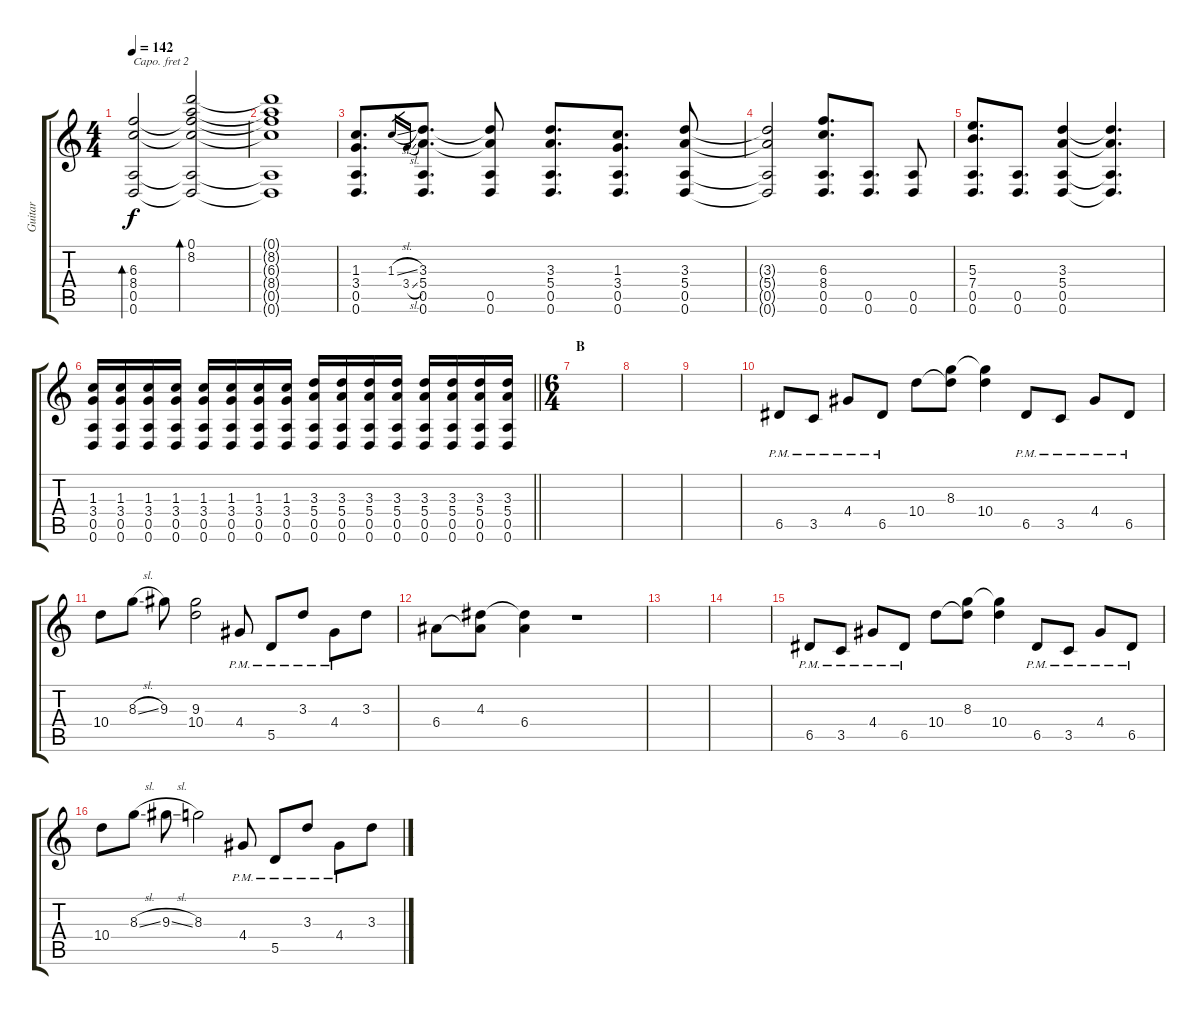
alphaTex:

\track ("Guitar" "Guitar") {instrument distortionguitar}
\staff {score tabs}
\capo 2
\tuning (G4 E4 A3 D3 G2 C2) {hide}
\ts (4 4)
\tempo 142
\clef g2
\ks c
(6.3 8.4 0.5 0.6).2{bd 60 dy f} (0.1 8.2 6.3{t} 8.4{t} 0.5{t} 0.6{t}).2{bd 60} |
(0.1{t} 8.2{t} 6.3{t} 8.4{t} 0.5{t} 0.6{t}).1 |
(1.3 3.4 0.5 0.6).8{d} 1.3{sl}.16{gr} 3.4{sl}.16{gr} (3.3 5.4 0.5 0.6).8{d} (3.3{t} 5.4{t} 0.5 0.6).8 (3.3 5.4 0.5 0.6).8{d} (1.3 3.4 0.5 0.6).8{d} (3.3 5.4 0.5 0.6).8 |
(3.3{t} 5.4{t} 0.5{t} 0.6{t}).2 (6.3 8.4 0.5 0.6).8{d} (0.5 0.6).8{d} (0.5 0.6).8 |
(5.3 7.4 0.5 0.6).8{d} (0.5 0.6).8{d} (3.3 5.4 0.5 0.6).4 (3.3{t} 5.4{t} 0.5{t} 0.6{t}).4{d} |
\barLineRight lightlight
(1.3 3.4 0.5 0.6).16 (1.3 3.4 0.5 0.6).16 (1.3 3.4 0.5 0.6).16 (1.3 3.4 0.5 0.6).16 (1.3 3.4 0.5 0.6).16 (1.3 3.4 0.5 0.6).16 (1.3 3.4 0.5 0.6).16 (1.3 3.4 0.5 0.6).16 (3.3 5.4 0.5 0.6).16 (3.3 5.4 0.5 0.6).16 (3.3 5.4 0.5 0.6).16 (3.3 5.4 0.5 0.6).16 (3.3 5.4 0.5 0.6).16 (3.3 5.4 0.5 0.6).16 (3.3 5.4 0.5 0.6).16 (3.3 5.4 0.5 0.6).16 |
\ts (6 4)
\section ("" "B")
|
|
|
6.5{pm}.8 3.5{pm}.8 4.4{pm}.8 6.5{pm}.8 10.4.8 (8.3 10.4{t}).8 (8.3{t} 10.4).4 6.5{pm}.8 3.5{pm}.8 4.4{pm}.8 6.5{pm}.8 |
10.4.8 8.3{sl}.8 9.3.8 (9.3 10.4).2 4.4{pm}.8 5.5{pm}.8 3.3{pm}.8 4.4{pm}.8 3.3.8 |
6.4.8 (4.3 6.4{t}).8 (4.3{t} 6.4).4 r.1 |
|
|
6.5{pm}.8 3.5{pm}.8 4.4{pm}.8 6.5{pm}.8 10.4.8 (8.3 10.4{t}).8 (8.3{t} 10.4).4 6.5{pm}.8 3.5{pm}.8 4.4{pm}.8 6.5{pm}.8 |
10.4.8 8.3{sl}.8 9.3{sl}.8 8.3.2 4.4{pm}.8 5.5{pm}.8 3.3{pm}.8 4.4{pm}.8 3.3.8
